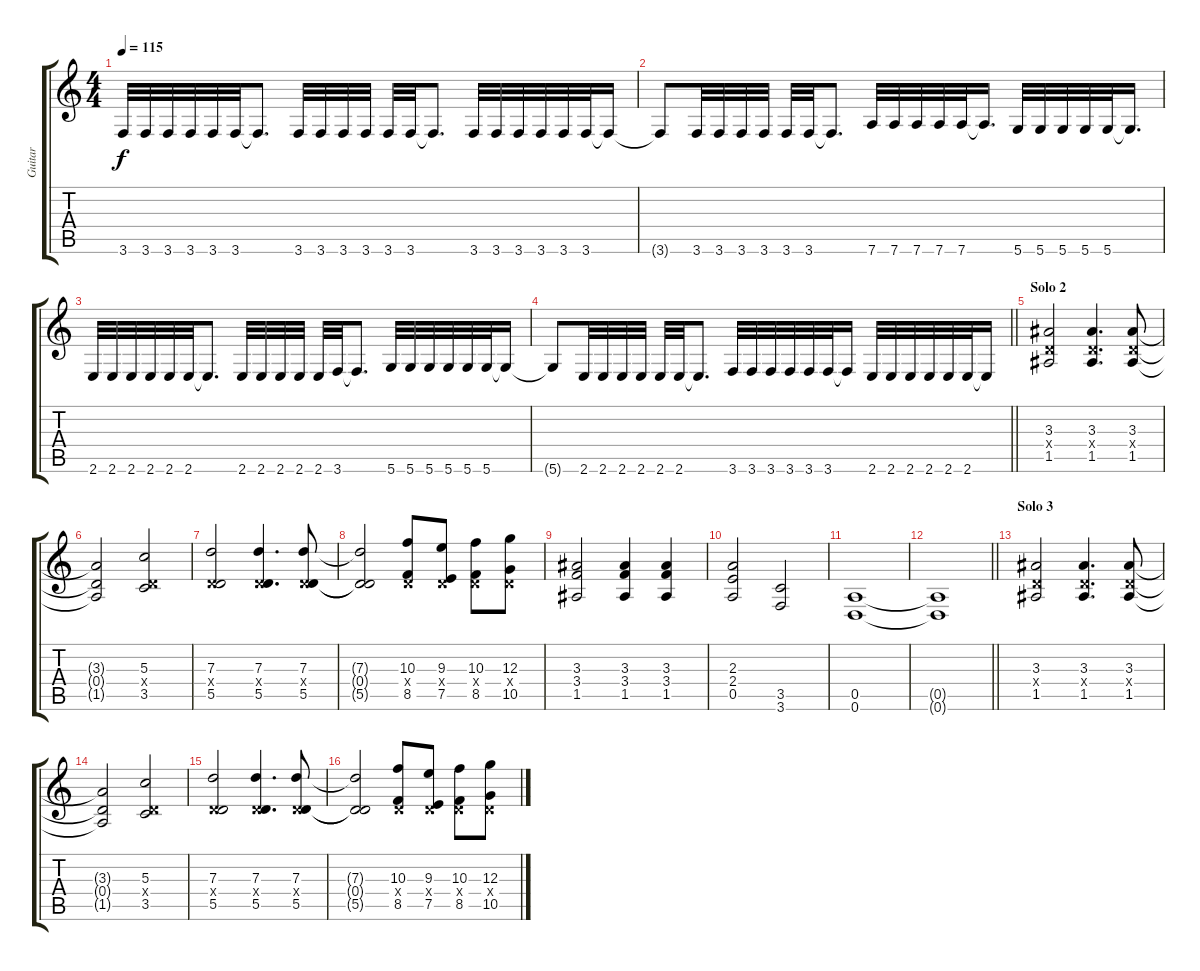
\track ("Guitar" "Guitar") {instrument overdrivenguitar}
\staff {score tabs}
\tuning (E4 B3 G3 D3 A2 D2) {hide}
\ts (4 4)
\tempo 115
\clef g2
\ks c
3.6.32{dy f} 3.6.32 3.6.32 3.6.32 3.6.32 3.6.32 3.6{t}.8{d} 3.6.32 3.6.32 3.6.32 3.6.32 3.6.32 3.6.32 3.6{t}.8{d} 3.6.32 3.6.32 3.6.32 3.6.32 3.6.32 3.6.32 3.6{t}.16 |
3.6{t}.8 3.6.32 3.6.32 3.6.32 3.6.32 3.6.32 3.6.32 3.6{t}.8{d} 7.6.32 7.6.32 7.6.32 7.6.32 7.6.32 7.6{t}.16{d} 5.6.32 5.6.32 5.6.32 5.6.32 5.6.32 5.6{t}.16{d} |
2.6.32 2.6.32 2.6.32 2.6.32 2.6.32 2.6.32 2.6{t}.8{d} 2.6.32 2.6.32 2.6.32 2.6.32 2.6.32 3.6.32 3.6{t}.8{d} 5.6.32 5.6.32 5.6.32 5.6.32 5.6.32 5.6.32 5.6{t}.16 |
\barLineRight lightlight
5.6{t}.8 2.6.32 2.6.32 2.6.32 2.6.32 2.6.32 2.6.32 2.6{t}.8{d} 3.6.32 3.6.32 3.6.32 3.6.32 3.6.32 3.6.32 3.6{t}.16 2.6.32 2.6.32 2.6.32 2.6.32 2.6.32 2.6.32 2.6{t}.16 |
\section ("" "Solo 2")
(3.3 0.4{x} 1.5).2 (3.3 0.4{x} 1.5).4{d} (3.3 0.4{x} 1.5).8 |
(3.3{t} 0.4{t} 1.5{t}).2 (5.3 0.4{x} 3.5).2 |
(7.3 0.4{x} 5.5).2 (7.3 0.4{x} 5.5).4{d} (7.3 0.4{x} 5.5).8 |
(7.3{t} 0.4{t} 5.5{t}).2 (10.3 0.4{x} 8.5).8 (9.3 0.4{x} 7.5).8 (10.3 0.4{x} 8.5).8 (12.3 0.4{x} 10.5).8 |
(3.3 3.4 1.5).2 (3.3 3.4 1.5).4 (3.3 3.4 1.5).4 |
(2.3 2.4 0.5).2 (3.5 3.6).2 |
(0.5 0.6).1 |
\barLineRight lightlight
(0.5{t} 0.6{t}).1 |
\section ("" "Solo 3")
(3.3 0.4{x} 1.5).2 (3.3 0.4{x} 1.5).4{d} (3.3 0.4{x} 1.5).8 |
(3.3{t} 0.4{t} 1.5{t}).2 (5.3 0.4{x} 3.5).2 |
(7.3 0.4{x} 5.5).2 (7.3 0.4{x} 5.5).4{d} (7.3 0.4{x} 5.5).8 |
(7.3{t} 0.4{t} 5.5{t}).2 (10.3 0.4{x} 8.5).8 (9.3 0.4{x} 7.5).8 (10.3 0.4{x} 8.5).8 (12.3 0.4{x} 10.5).8
